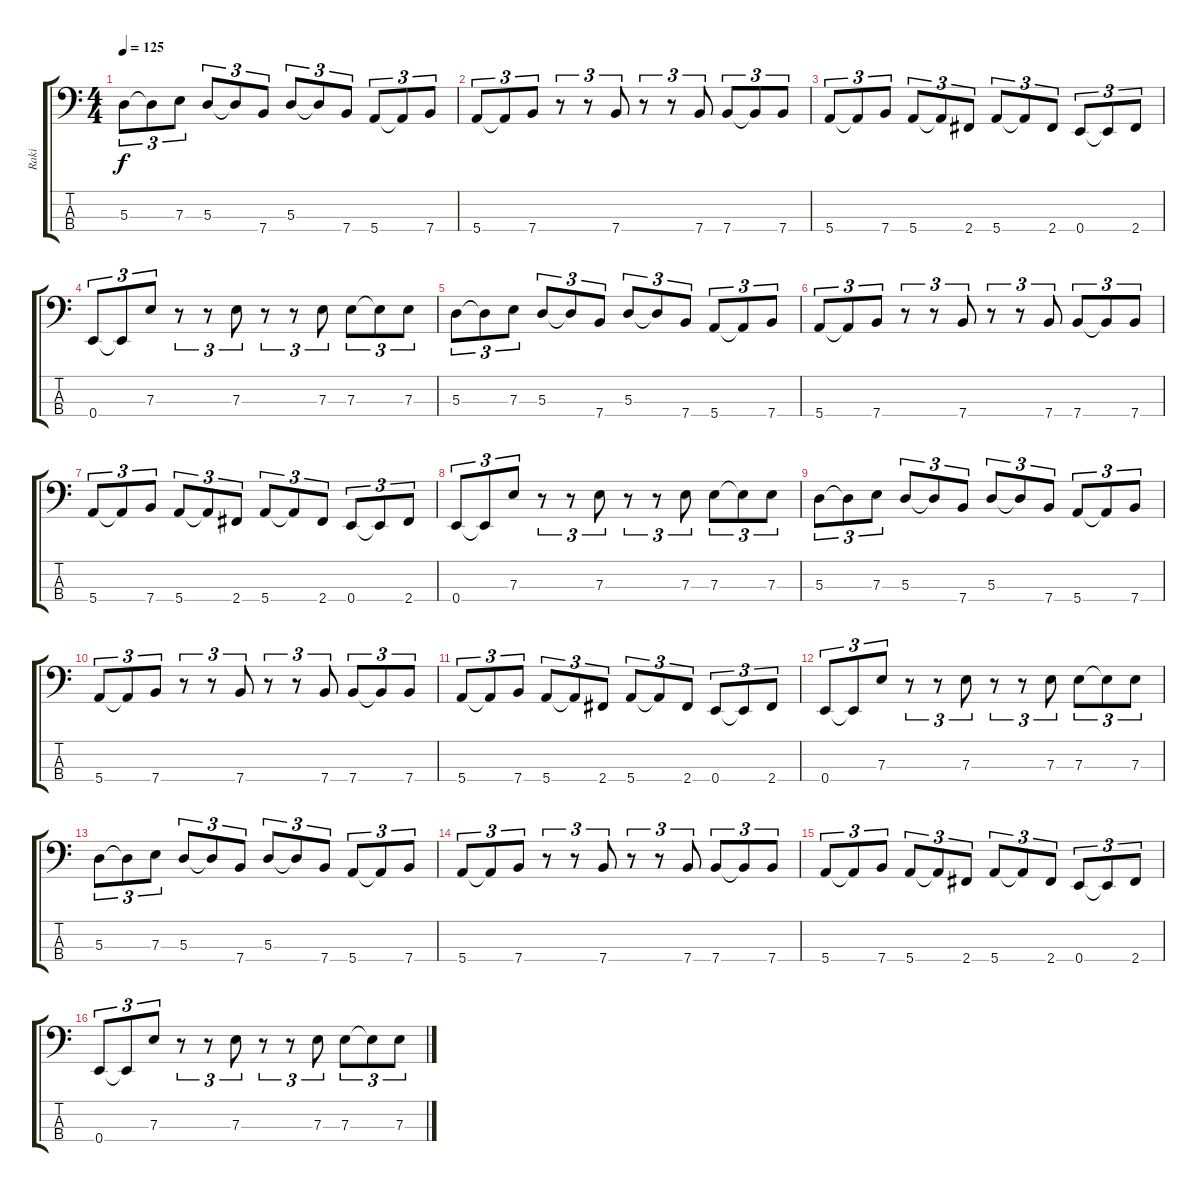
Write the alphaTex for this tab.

\track ("Raki" "Raki") {instrument electricbassfinger}
\staff {score tabs}
\tuning (G2 D2 A1 E1) {hide}
\ts (4 4)
\tempo 125
\clef f4
\ks c
5.3.8{tu (3 2) dy f} 5.3{t}.8{tu (3 2)} 7.3.8{tu (3 2)} 5.3.8{tu (3 2)} 5.3{t}.8{tu (3 2)} 7.4.8{tu (3 2)} 5.3.8{tu (3 2)} 5.3{t}.8{tu (3 2)} 7.4.8{tu (3 2)} 5.4.8{tu (3 2)} 5.4{t}.8{tu (3 2)} 7.4.8{tu (3 2)} |
5.4.8{tu (3 2)} 5.4{t}.8{tu (3 2)} 7.4.8{tu (3 2)} r.8{tu (3 2)} r.8{tu (3 2)} 7.4.8{tu (3 2)} r.8{tu (3 2)} r.8{tu (3 2)} 7.4.8{tu (3 2)} 7.4.8{tu (3 2)} 7.4{t}.8{tu (3 2)} 7.4.8{tu (3 2)} |
5.4.8{tu (3 2)} 5.4{t}.8{tu (3 2)} 7.4.8{tu (3 2)} 5.4.8{tu (3 2)} 5.4{t}.8{tu (3 2)} 2.4.8{tu (3 2)} 5.4.8{tu (3 2)} 5.4{t}.8{tu (3 2)} 2.4.8{tu (3 2)} 0.4.8{tu (3 2)} 0.4{t}.8{tu (3 2)} 2.4.8{tu (3 2)} |
0.4.8{tu (3 2)} 0.4{t}.8{tu (3 2)} 7.3.8{tu (3 2)} r.8{tu (3 2)} r.8{tu (3 2)} 7.3.8{tu (3 2)} r.8{tu (3 2)} r.8{tu (3 2)} 7.3.8{tu (3 2)} 7.3.8{tu (3 2)} 7.3{t}.8{tu (3 2)} 7.3.8{tu (3 2)} |
5.3.8{tu (3 2)} 5.3{t}.8{tu (3 2)} 7.3.8{tu (3 2)} 5.3.8{tu (3 2)} 5.3{t}.8{tu (3 2)} 7.4.8{tu (3 2)} 5.3.8{tu (3 2)} 5.3{t}.8{tu (3 2)} 7.4.8{tu (3 2)} 5.4.8{tu (3 2)} 5.4{t}.8{tu (3 2)} 7.4.8{tu (3 2)} |
5.4.8{tu (3 2)} 5.4{t}.8{tu (3 2)} 7.4.8{tu (3 2)} r.8{tu (3 2)} r.8{tu (3 2)} 7.4.8{tu (3 2)} r.8{tu (3 2)} r.8{tu (3 2)} 7.4.8{tu (3 2)} 7.4.8{tu (3 2)} 7.4{t}.8{tu (3 2)} 7.4.8{tu (3 2)} |
5.4.8{tu (3 2)} 5.4{t}.8{tu (3 2)} 7.4.8{tu (3 2)} 5.4.8{tu (3 2)} 5.4{t}.8{tu (3 2)} 2.4.8{tu (3 2)} 5.4.8{tu (3 2)} 5.4{t}.8{tu (3 2)} 2.4.8{tu (3 2)} 0.4.8{tu (3 2)} 0.4{t}.8{tu (3 2)} 2.4.8{tu (3 2)} |
0.4.8{tu (3 2)} 0.4{t}.8{tu (3 2)} 7.3.8{tu (3 2)} r.8{tu (3 2)} r.8{tu (3 2)} 7.3.8{tu (3 2)} r.8{tu (3 2)} r.8{tu (3 2)} 7.3.8{tu (3 2)} 7.3.8{tu (3 2)} 7.3{t}.8{tu (3 2)} 7.3.8{tu (3 2)} |
5.3.8{tu (3 2)} 5.3{t}.8{tu (3 2)} 7.3.8{tu (3 2)} 5.3.8{tu (3 2)} 5.3{t}.8{tu (3 2)} 7.4.8{tu (3 2)} 5.3.8{tu (3 2)} 5.3{t}.8{tu (3 2)} 7.4.8{tu (3 2)} 5.4.8{tu (3 2)} 5.4{t}.8{tu (3 2)} 7.4.8{tu (3 2)} |
5.4.8{tu (3 2)} 5.4{t}.8{tu (3 2)} 7.4.8{tu (3 2)} r.8{tu (3 2)} r.8{tu (3 2)} 7.4.8{tu (3 2)} r.8{tu (3 2)} r.8{tu (3 2)} 7.4.8{tu (3 2)} 7.4.8{tu (3 2)} 7.4{t}.8{tu (3 2)} 7.4.8{tu (3 2)} |
5.4.8{tu (3 2)} 5.4{t}.8{tu (3 2)} 7.4.8{tu (3 2)} 5.4.8{tu (3 2)} 5.4{t}.8{tu (3 2)} 2.4.8{tu (3 2)} 5.4.8{tu (3 2)} 5.4{t}.8{tu (3 2)} 2.4.8{tu (3 2)} 0.4.8{tu (3 2)} 0.4{t}.8{tu (3 2)} 2.4.8{tu (3 2)} |
0.4.8{tu (3 2)} 0.4{t}.8{tu (3 2)} 7.3.8{tu (3 2)} r.8{tu (3 2)} r.8{tu (3 2)} 7.3.8{tu (3 2)} r.8{tu (3 2)} r.8{tu (3 2)} 7.3.8{tu (3 2)} 7.3.8{tu (3 2)} 7.3{t}.8{tu (3 2)} 7.3.8{tu (3 2)} |
5.3.8{tu (3 2)} 5.3{t}.8{tu (3 2)} 7.3.8{tu (3 2)} 5.3.8{tu (3 2)} 5.3{t}.8{tu (3 2)} 7.4.8{tu (3 2)} 5.3.8{tu (3 2)} 5.3{t}.8{tu (3 2)} 7.4.8{tu (3 2)} 5.4.8{tu (3 2)} 5.4{t}.8{tu (3 2)} 7.4.8{tu (3 2)} |
5.4.8{tu (3 2)} 5.4{t}.8{tu (3 2)} 7.4.8{tu (3 2)} r.8{tu (3 2)} r.8{tu (3 2)} 7.4.8{tu (3 2)} r.8{tu (3 2)} r.8{tu (3 2)} 7.4.8{tu (3 2)} 7.4.8{tu (3 2)} 7.4{t}.8{tu (3 2)} 7.4.8{tu (3 2)} |
5.4.8{tu (3 2)} 5.4{t}.8{tu (3 2)} 7.4.8{tu (3 2)} 5.4.8{tu (3 2)} 5.4{t}.8{tu (3 2)} 2.4.8{tu (3 2)} 5.4.8{tu (3 2)} 5.4{t}.8{tu (3 2)} 2.4.8{tu (3 2)} 0.4.8{tu (3 2)} 0.4{t}.8{tu (3 2)} 2.4.8{tu (3 2)} |
0.4.8{tu (3 2)} 0.4{t}.8{tu (3 2)} 7.3.8{tu (3 2)} r.8{tu (3 2)} r.8{tu (3 2)} 7.3.8{tu (3 2)} r.8{tu (3 2)} r.8{tu (3 2)} 7.3.8{tu (3 2)} 7.3.8{tu (3 2)} 7.3{t}.8{tu (3 2)} 7.3.8{tu (3 2)}
